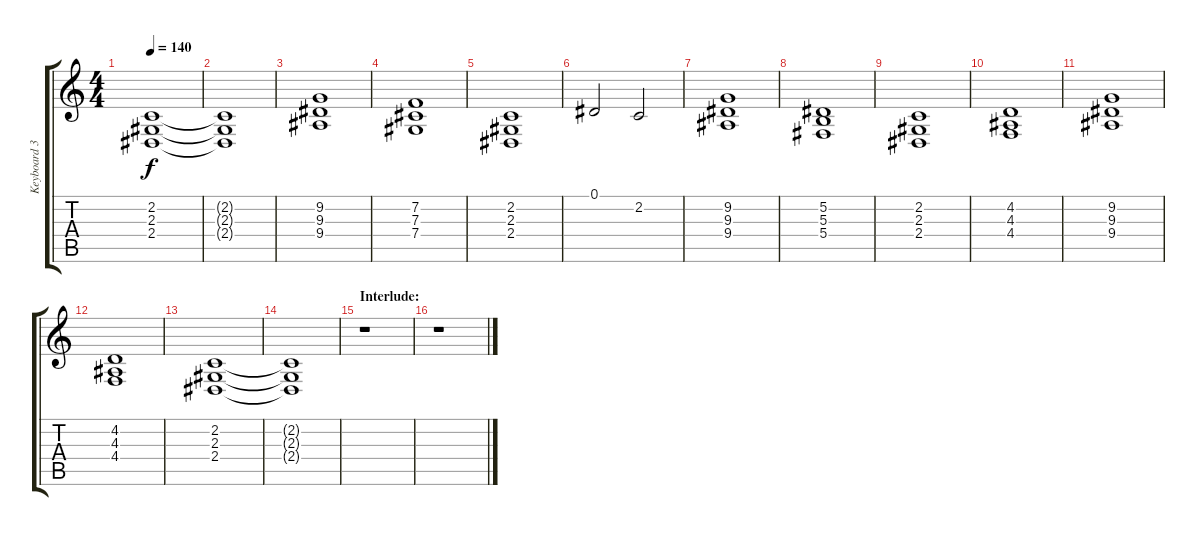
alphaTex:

\track ("Keyboard 3" "Keyboard 3") {instrument stringensemble1}
\staff {score tabs}
\tuning (Eb4 Bb3 Gb3 Db3 Ab2 Eb2) {hide}
\ts (4 4)
\tempo 140
\clef g2
\ks c
(2.2 2.3 2.4).1{dy f} |
(2.2{t} 2.3{t} 2.4{t}).1 |
(9.2 9.3 9.4).1 |
(7.2 7.3 7.4).1 |
(2.2 2.3 2.4).1 |
0.1.2 2.2.2 |
(9.2 9.3 9.4).1 |
(5.2 5.3 5.4).1 |
(2.2 2.3 2.4).1 |
(4.2 4.3 4.4).1 |
(9.2 9.3 9.4).1 |
(4.2 4.3 4.4).1 |
(2.2 2.3 2.4).1 |
(2.2{t} 2.3{t} 2.4{t}).1 |
\section ("" "Interlude:")
r.1 |
r.1
